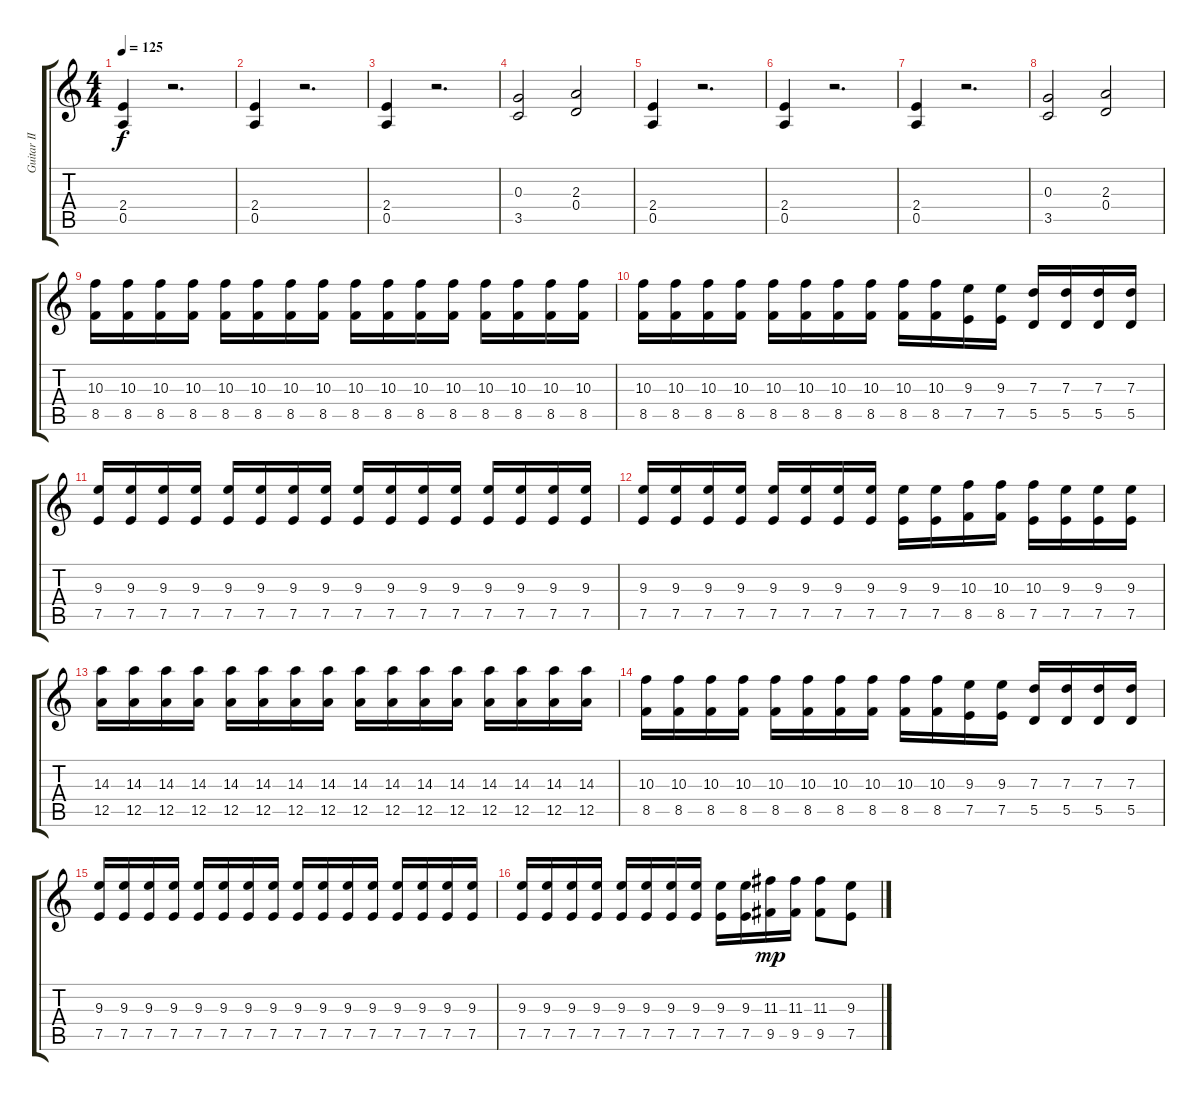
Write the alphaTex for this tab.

\track ("Guitar II" "Guitar II") {instrument distortionguitar}
\staff {score tabs}
\tuning (E4 B3 G3 D3 A2 E2) {hide}
\ts (4 4)
\tempo 125
\clef g2
\ks c
(2.4 0.5).4{dy f} r.2{d} |
(2.4 0.5).4 r.2{d} |
(2.4 0.5).4 r.2{d} |
(0.3 3.5).2 (2.3 0.4).2 |
(2.4 0.5).4 r.2{d} |
(2.4 0.5).4 r.2{d} |
(2.4 0.5).4 r.2{d} |
(0.3 3.5).2 (2.3 0.4).2 |
(10.3 8.5).16 (10.3 8.5).16 (10.3 8.5).16 (10.3 8.5).16 (10.3 8.5).16 (10.3 8.5).16 (10.3 8.5).16 (10.3 8.5).16 (10.3 8.5).16 (10.3 8.5).16 (10.3 8.5).16 (10.3 8.5).16 (10.3 8.5).16 (10.3 8.5).16 (10.3 8.5).16 (10.3 8.5).16 |
(10.3 8.5).16 (10.3 8.5).16 (10.3 8.5).16 (10.3 8.5).16 (10.3 8.5).16 (10.3 8.5).16 (10.3 8.5).16 (10.3 8.5).16 (10.3 8.5).16 (10.3 8.5).16 (9.3 7.5).16 (9.3 7.5).16 (7.3 5.5).16 (7.3 5.5).16 (7.3 5.5).16 (7.3 5.5).16 |
(9.3 7.5).16 (9.3 7.5).16 (9.3 7.5).16 (9.3 7.5).16 (9.3 7.5).16 (9.3 7.5).16 (9.3 7.5).16 (9.3 7.5).16 (9.3 7.5).16 (9.3 7.5).16 (9.3 7.5).16 (9.3 7.5).16 (9.3 7.5).16 (9.3 7.5).16 (9.3 7.5).16 (9.3 7.5).16 |
(9.3 7.5).16 (9.3 7.5).16 (9.3 7.5).16 (9.3 7.5).16 (9.3 7.5).16 (9.3 7.5).16 (9.3 7.5).16 (9.3 7.5).16 (9.3 7.5).16 (9.3 7.5).16 (10.3 8.5).16 (10.3 8.5).16 (10.3 7.5).16 (9.3 7.5).16 (9.3 7.5).16 (9.3 7.5).16 |
(14.3 12.5).16 (14.3 12.5).16 (14.3 12.5).16 (14.3 12.5).16 (14.3 12.5).16 (14.3 12.5).16 (14.3 12.5).16 (14.3 12.5).16 (14.3 12.5).16 (14.3 12.5).16 (14.3 12.5).16 (14.3 12.5).16 (14.3 12.5).16 (14.3 12.5).16 (14.3 12.5).16 (14.3 12.5).16 |
(10.3 8.5).16 (10.3 8.5).16 (10.3 8.5).16 (10.3 8.5).16 (10.3 8.5).16 (10.3 8.5).16 (10.3 8.5).16 (10.3 8.5).16 (10.3 8.5).16 (10.3 8.5).16 (9.3 7.5).16 (9.3 7.5).16 (7.3 5.5).16 (7.3 5.5).16 (7.3 5.5).16 (7.3 5.5).16 |
(9.3 7.5).16 (9.3 7.5).16 (9.3 7.5).16 (9.3 7.5).16 (9.3 7.5).16 (9.3 7.5).16 (9.3 7.5).16 (9.3 7.5).16 (9.3 7.5).16 (9.3 7.5).16 (9.3 7.5).16 (9.3 7.5).16 (9.3 7.5).16 (9.3 7.5).16 (9.3 7.5).16 (9.3 7.5).16 |
(9.3 7.5).16 (9.3 7.5).16 (9.3 7.5).16 (9.3 7.5).16 (9.3 7.5).16 (9.3 7.5).16 (9.3 7.5).16 (9.3 7.5).16 (9.3 7.5).16 (9.3 7.5).16 (11.3 9.5).16{dy mp} (11.3 9.5).16 (11.3 9.5).8 (9.3 7.5).8
